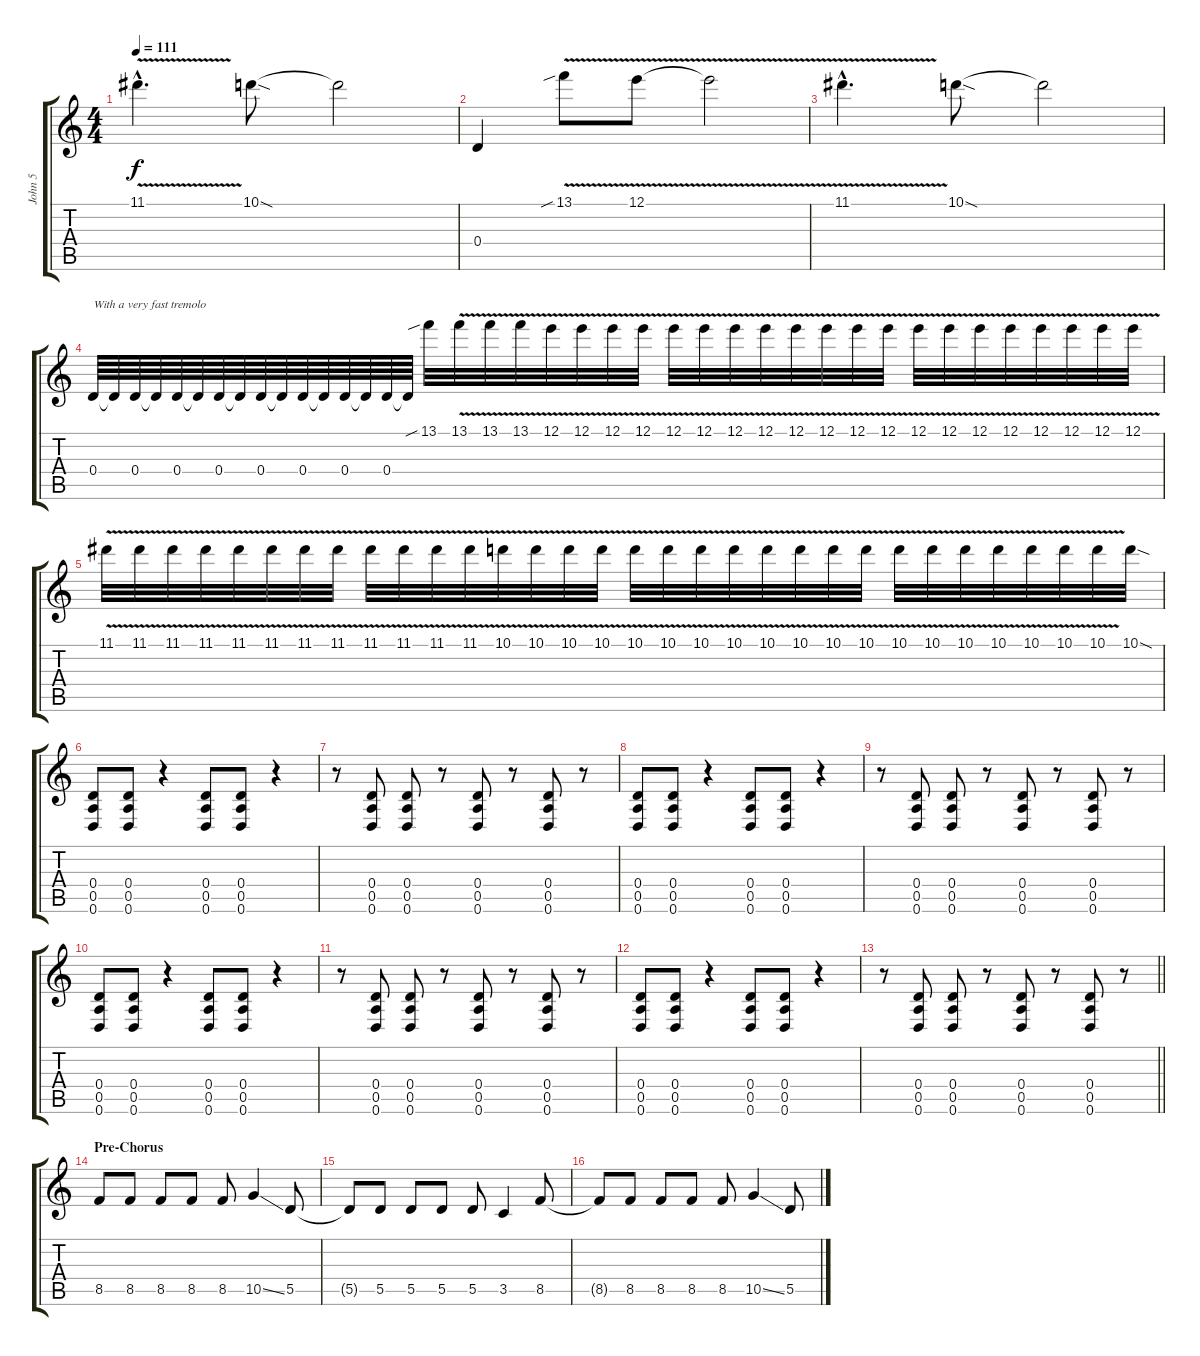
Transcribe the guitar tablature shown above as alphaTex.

\track ("John 5" "John 5") {instrument distortionguitar}
\staff {score tabs}
\tuning (E4 B3 G3 D3 A2 D2) {hide}
\ts (4 4)
\tempo 111
\clef g2
\ks c
11.1{v hac}.4{d dy f} 10.1{sod}.8 10.1{t}.2 |
0.4.4 13.1{v sib}.8 12.1{v}.8 12.1{t}.2 |
11.1{v hac}.4{d} 10.1{sod}.8 10.1{t}.2 |
0.4.64{txt "With a very fast tremolo"} 0.4{t}.64 0.4.64 0.4{t}.64 0.4.64 0.4{t}.64 0.4.64 0.4{t}.64 0.4.64 0.4{t}.64 0.4.64 0.4{t}.64 0.4.64 0.4{t}.64 0.4.64 0.4{t}.64 13.1{sib}.32 13.1{v}.32 13.1{v}.32 13.1{v}.32 12.1{v}.32 12.1{v}.32 12.1{v}.32 12.1{v}.32 12.1{v}.32 12.1{v}.32 12.1{v}.32 12.1{v}.32 12.1{v}.32 12.1{v}.32 12.1{v}.32 12.1{v}.32 12.1{v}.32 12.1{v}.32 12.1{v}.32 12.1{v}.32 12.1{v}.32 12.1{v}.32 12.1{v}.32 12.1{v}.32 |
11.1{v}.32 11.1{v}.32 11.1{v}.32 11.1{v}.32 11.1{v}.32 11.1{v}.32 11.1{v}.32 11.1{v}.32 11.1{v}.32 11.1{v}.32 11.1{v}.32 11.1{v}.32 10.1{v}.32 10.1{v}.32 10.1{v}.32 10.1{v}.32 10.1{v}.32 10.1{v}.32 10.1{v}.32 10.1{v}.32 10.1{v}.32 10.1{v}.32 10.1{v}.32 10.1{v}.32 10.1{v}.32 10.1{v}.32 10.1{v}.32 10.1{v}.32 10.1{v}.32 10.1{v}.32 10.1{v}.32 10.1{sod}.32 |
(0.4 0.5 0.6).8 (0.4 0.5 0.6).8 r.4 (0.4 0.5 0.6).8 (0.4 0.5 0.6).8 r.4 |
r.8 (0.4 0.5 0.6).8 (0.4 0.5 0.6).8 r.8 (0.4 0.5 0.6).8 r.8 (0.4 0.5 0.6).8 r.8 |
(0.4 0.5 0.6).8 (0.4 0.5 0.6).8 r.4 (0.4 0.5 0.6).8 (0.4 0.5 0.6).8 r.4 |
r.8 (0.4 0.5 0.6).8 (0.4 0.5 0.6).8 r.8 (0.4 0.5 0.6).8 r.8 (0.4 0.5 0.6).8 r.8 |
(0.4 0.5 0.6).8 (0.4 0.5 0.6).8 r.4 (0.4 0.5 0.6).8 (0.4 0.5 0.6).8 r.4 |
r.8 (0.4 0.5 0.6).8 (0.4 0.5 0.6).8 r.8 (0.4 0.5 0.6).8 r.8 (0.4 0.5 0.6).8 r.8 |
(0.4 0.5 0.6).8 (0.4 0.5 0.6).8 r.4 (0.4 0.5 0.6).8 (0.4 0.5 0.6).8 r.4 |
\barLineRight lightlight
r.8 (0.4 0.5 0.6).8 (0.4 0.5 0.6).8 r.8 (0.4 0.5 0.6).8 r.8 (0.4 0.5 0.6).8 r.8 |
\section ("" "Pre-Chorus")
8.5.8 8.5.8 8.5.8 8.5.8 8.5.8 10.5{ss}.4 5.5.8 |
5.5{t}.8 5.5.8 5.5.8 5.5.8 5.5.8 3.5.4 8.5.8 |
8.5{t}.8 8.5.8 8.5.8 8.5.8 8.5.8 10.5{ss}.4 5.5.8
